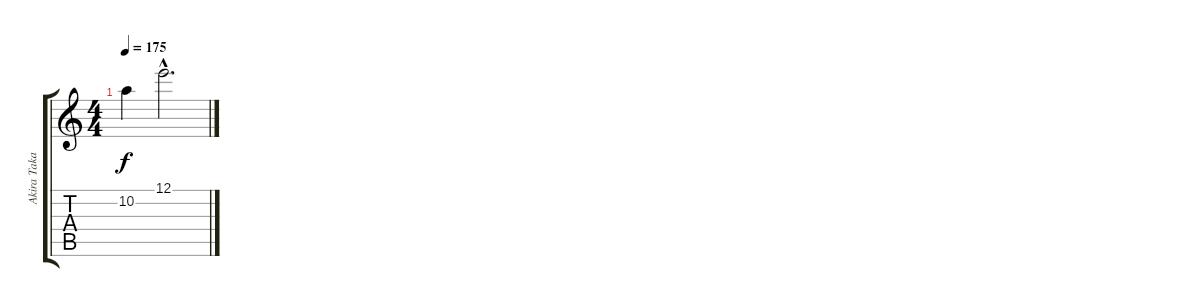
\track ("Akira Takasaki 3" "Akira Taka") {instrument distortionguitar}
\staff {score tabs}
\tuning (E4 B3 G3 D3 A2 E2) {hide}
\ts (4 4)
\tempo 175
\clef g2
\ks c
10.2{t}.4{dy f} 12.1{hac}.2{d}
